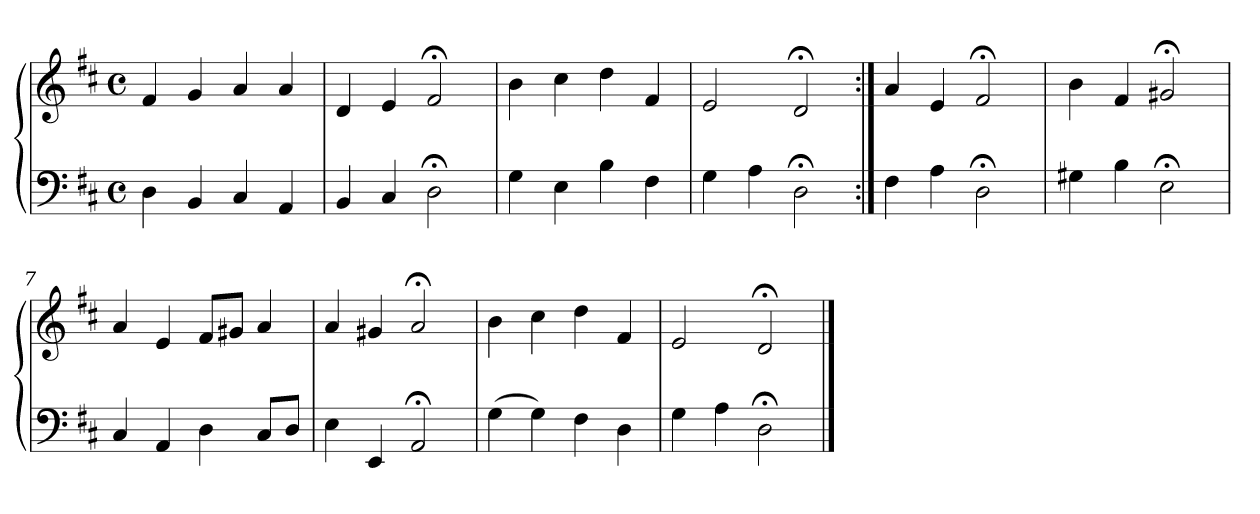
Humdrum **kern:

**kern	**kern
*part1	*part1
*staff2	*staff1
*clefF4	*clefG2
*k[f#c#]	*k[f#c#]
*M4/4	*M4/4
*met(c)	*met(c)
=1	=1
4D	4f#
4BB	4g
4C#	4a
4AA	4a
=2	=2
4BB	4d
4C#	4e
2D;<	2f#;<
=3	=3
4G	4b
4E	4cc#
4B	4dd
4F#	4f#
=4	=4
4G	2e
4A	.
2D;<	2d;<
=5:|!	=5:|!
4F#	4a
4A	4e
2D;<	2f#;<
=6	=6
4G#X	4b
4B	4f#
2E;<	2g#X;<
=7	=7
4C#	4a
4AA	4e
4D	8f#L
.	8g#XJ
8C#L	4a
8DJ	.
!!LO:LB:g=z
=8	=8
4E	4a
4EE	4g#X
2AA;<	2a;<
=9	=9
(4G	4b
4G)	4cc#
4F#	4dd
4D	4f#
=10	=10
4G	2e
4A	.
2D;<	2d;<
==	==
*-	*-
